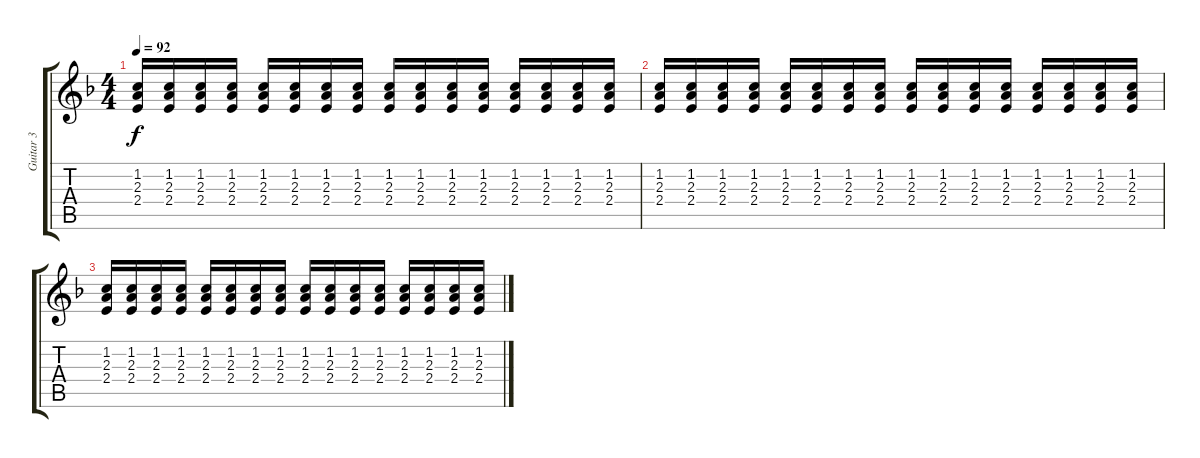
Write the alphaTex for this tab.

\track ("Guitar 3" "Guitar 3") {instrument electricguitarmuted}
\staff {score tabs}
\tuning (E4 B3 G3 D3 A2 E2) {hide}
\ts (4 4)
\tempo 92
\clef g2
\ks f
(1.2 2.3 2.4).16{dy f} (1.2 2.3 2.4).16 (1.2 2.3 2.4).16 (1.2 2.3 2.4).16 (1.2 2.3 2.4).16 (1.2 2.3 2.4).16 (1.2 2.3 2.4).16 (1.2 2.3 2.4).16 (1.2 2.3 2.4).16 (1.2 2.3 2.4).16 (1.2 2.3 2.4).16 (1.2 2.3 2.4).16 (1.2 2.3 2.4).16 (1.2 2.3 2.4).16 (1.2 2.3 2.4).16 (1.2 2.3 2.4).16 |
(1.2 2.3 2.4).16 (1.2 2.3 2.4).16 (1.2 2.3 2.4).16 (1.2 2.3 2.4).16 (1.2 2.3 2.4).16 (1.2 2.3 2.4).16 (1.2 2.3 2.4).16 (1.2 2.3 2.4).16 (1.2 2.3 2.4).16 (1.2 2.3 2.4).16 (1.2 2.3 2.4).16 (1.2 2.3 2.4).16 (1.2 2.3 2.4).16 (1.2 2.3 2.4).16 (1.2 2.3 2.4).16 (1.2 2.3 2.4).16 |
(1.2 2.3 2.4).16 (1.2 2.3 2.4).16 (1.2 2.3 2.4).16 (1.2 2.3 2.4).16 (1.2 2.3 2.4).16 (1.2 2.3 2.4).16 (1.2 2.3 2.4).16 (1.2 2.3 2.4).16 (1.2 2.3 2.4).16 (1.2 2.3 2.4).16 (1.2 2.3 2.4).16 (1.2 2.3 2.4).16 (1.2 2.3 2.4).16 (1.2 2.3 2.4).16 (1.2 2.3 2.4).16 (1.2 2.3 2.4).16
